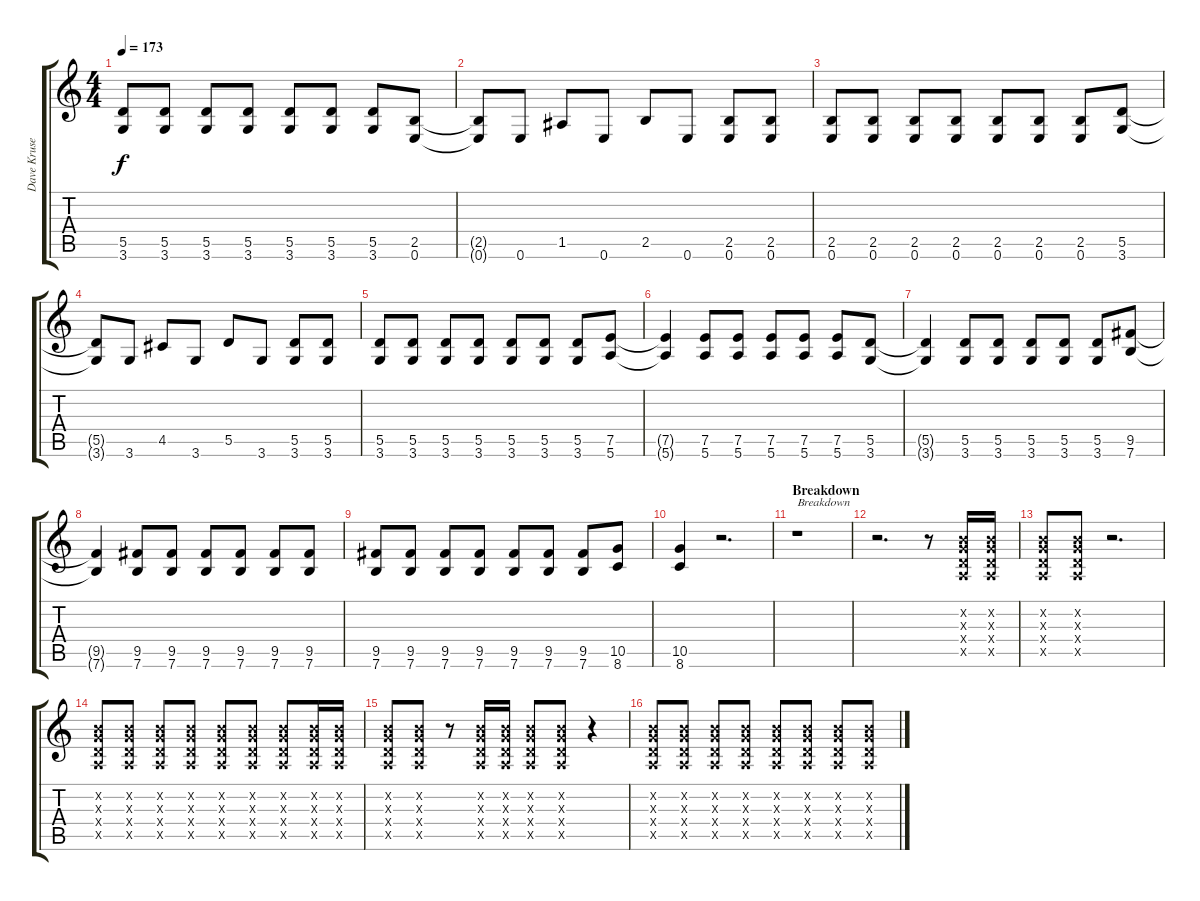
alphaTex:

\track ("Dave Krusen" "Dave Kruse") {instrument distortionguitar}
\staff {score tabs}
\tuning (E4 B3 G3 D3 A2 E2) {hide}
\ts (4 4)
\tempo 173
\clef g2
\ks c
(5.5 3.6).8{dy f} (5.5 3.6).8 (5.5 3.6).8 (5.5 3.6).8 (5.5 3.6).8 (5.5 3.6).8 (5.5 3.6).8 (2.5 0.6).8 |
(2.5{t} 0.6{t}).8 0.6.8 1.5.8 0.6.8 2.5.8 0.6.8 (2.5 0.6).8 (2.5 0.6).8 |
(2.5 0.6).8 (2.5 0.6).8 (2.5 0.6).8 (2.5 0.6).8 (2.5 0.6).8 (2.5 0.6).8 (2.5 0.6).8 (5.5 3.6).8 |
(5.5{t} 3.6{t}).8 3.6.8 4.5.8 3.6.8 5.5.8 3.6.8 (5.5 3.6).8 (5.5 3.6).8 |
(5.5 3.6).8 (5.5 3.6).8 (5.5 3.6).8 (5.5 3.6).8 (5.5 3.6).8 (5.5 3.6).8 (5.5 3.6).8 (7.5 5.6).8 |
(7.5{t} 5.6{t}).4 (7.5 5.6).8 (7.5 5.6).8 (7.5 5.6).8 (7.5 5.6).8 (7.5 5.6).8 (5.5 3.6).8 |
(5.5{t} 3.6{t}).4 (5.5 3.6).8 (5.5 3.6).8 (5.5 3.6).8 (5.5 3.6).8 (5.5 3.6).8 (9.5 7.6).8 |
(9.5{t} 7.6{t}).4 (9.5 7.6).8 (9.5 7.6).8 (9.5 7.6).8 (9.5 7.6).8 (9.5 7.6).8 (9.5 7.6).8 |
(9.5 7.6).8 (9.5 7.6).8 (9.5 7.6).8 (9.5 7.6).8 (9.5 7.6).8 (9.5 7.6).8 (9.5 7.6).8 (10.5 8.6).8 |
(10.5 8.6).4 r.2{d} |
\section ("" "Breakdown")
r.1{txt "Breakdown"} |
r.2{d} r.8 (0.2{x} 0.3{x} 0.4{x} 0.5{x}).16 (0.2{x} 0.3{x} 0.4{x} 0.5{x}).16 |
(0.2{x} 0.3{x} 0.4{x} 0.5{x}).8 (0.2{x} 0.3{x} 0.4{x} 0.5{x}).8 r.2{d} |
(0.2{x} 0.3{x} 0.4{x} 0.5{x}).8 (0.2{x} 0.3{x} 0.4{x} 0.5{x}).8 (0.2{x} 0.3{x} 0.4{x} 0.5{x}).8 (0.2{x} 0.3{x} 0.4{x} 0.5{x}).8 (0.2{x} 0.3{x} 0.4{x} 0.5{x}).8 (0.2{x} 0.3{x} 0.4{x} 0.5{x}).8 (0.2{x} 0.3{x} 0.4{x} 0.5{x}).8 (0.2{x} 0.3{x} 0.4{x} 0.5{x}).16 (0.2{x} 0.3{x} 0.4{x} 0.5{x}).16 |
(0.2{x} 0.3{x} 0.4{x} 0.5{x}).8 (0.2{x} 0.3{x} 0.4{x} 0.5{x}).8 r.8 (0.2{x} 0.3{x} 0.4{x} 0.5{x}).16 (0.2{x} 0.3{x} 0.4{x} 0.5{x}).16 (0.2{x} 0.3{x} 0.4{x} 0.5{x}).8 (0.2{x} 0.3{x} 0.4{x} 0.5{x}).8 r.4 |
(0.2{x} 0.3{x} 0.4{x} 0.5{x}).8 (0.2{x} 0.3{x} 0.4{x} 0.5{x}).8 (0.2{x} 0.3{x} 0.4{x} 0.5{x}).8 (0.2{x} 0.3{x} 0.4{x} 0.5{x}).8 (0.2{x} 0.3{x} 0.4{x} 0.5{x}).8 (0.2{x} 0.3{x} 0.4{x} 0.5{x}).8 (0.2{x} 0.3{x} 0.4{x} 0.5{x}).8 (0.2{x} 0.3{x} 0.4{x} 0.5{x}).8
